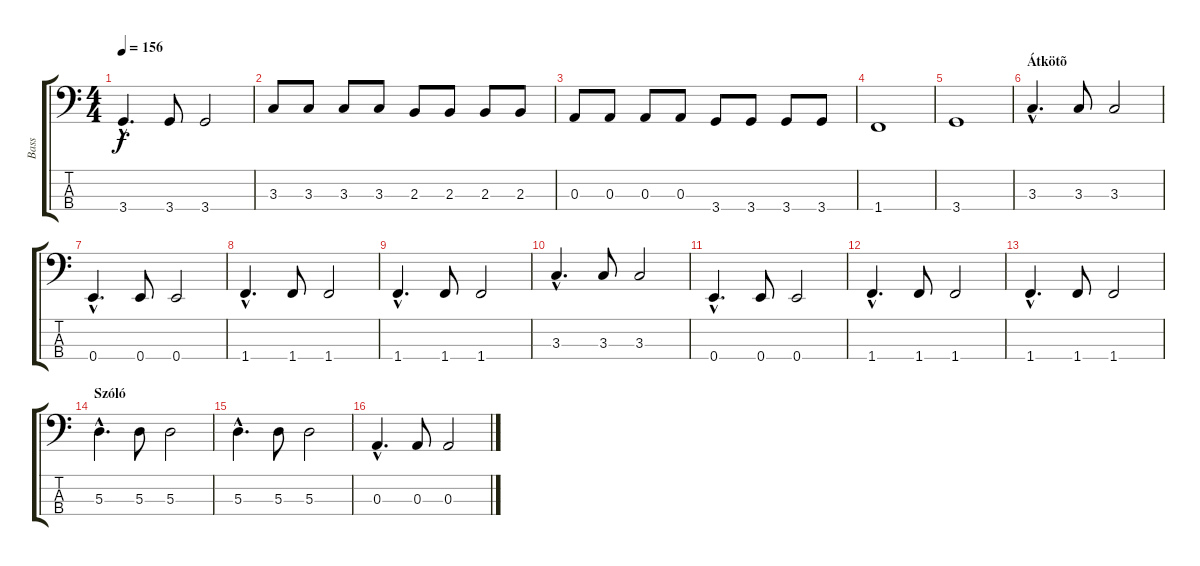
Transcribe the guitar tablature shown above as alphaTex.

\track ("Bass" "Bass") {instrument electricbassfinger}
\staff {score tabs}
\tuning (G2 D2 A1 E1) {hide}
\ts (4 4)
\tempo 156
\clef f4
\ks c
3.4{hac}.4{d dy f} 3.4.8 3.4.2 |
3.3.8 3.3.8 3.3.8 3.3.8 2.3.8 2.3.8 2.3.8 2.3.8 |
0.3.8 0.3.8 0.3.8 0.3.8 3.4.8 3.4.8 3.4.8 3.4.8 |
1.4.1 |
3.4.1 |
\section ("" "Átkötõ")
3.3{hac}.4{d} 3.3.8 3.3.2 |
0.4{hac}.4{d} 0.4.8 0.4.2 |
1.4{hac}.4{d} 1.4.8 1.4.2 |
1.4{hac}.4{d} 1.4.8 1.4.2 |
3.3{hac}.4{d} 3.3.8 3.3.2 |
0.4{hac}.4{d} 0.4.8 0.4.2 |
1.4{hac}.4{d} 1.4.8 1.4.2 |
1.4{hac}.4{d} 1.4.8 1.4.2 |
\section ("" "Szóló")
5.3{hac}.4{d} 5.3.8 5.3.2 |
5.3{hac}.4{d} 5.3.8 5.3.2 |
0.3{hac}.4{d} 0.3.8 0.3.2
